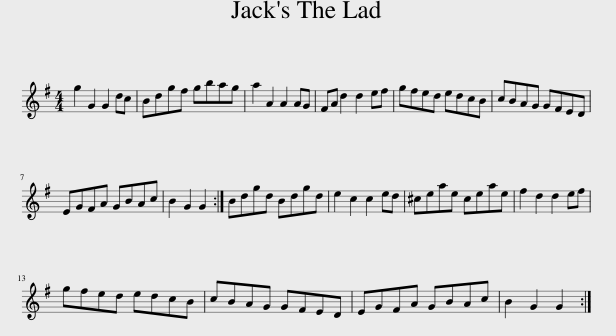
X:1
L:1/8
M:4/4
I:linebreak $
K:G
V:1 treble
V:1
 g2 G2 G2 dc | Bdgf gbag | a2 A2 A2 AG | FA d2 d2 ef | gfed edcB | %5
 cBAG GFED |$ EGFA GBAc | B2 G2 G2 :| Bdgd Bdgd | e2 c2 c2 ed | %10
 ^ceae ceae | f2 d2 d2 ef |$ gfed edcB | cBAG GFED | EGFA GBAc | %15
 B2 G2 G2 :| %16
